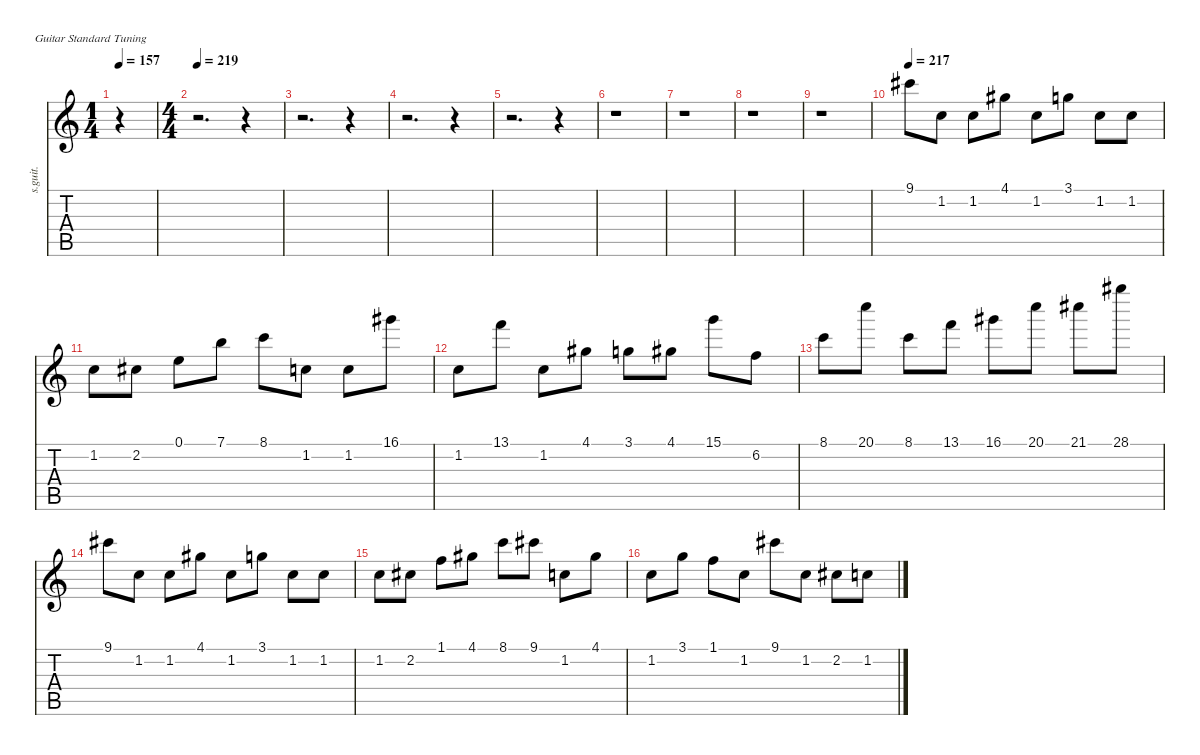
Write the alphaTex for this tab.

\defaultSystemsLayout 4
\hideDynamics
\bracketExtendMode nobrackets
\track ("Synthesizer (Right Hand)" "s.guit.") {instrument lead2sawtooth}
\staff {score tabs}
\tuning (E4 B3 G3 D3 A2 E2)
\displaytranspose 12
\ts (1 4)
\beaming (8 2 2 2 2)
\tempo 157
\clef g2
\ks c
r.4{dy f instrument lead2sawtooth} |
\ts (4 4)
\beaming (8 2 2 2 2)
\tempo 219
r.2{d} r.4 |
r.2{d} r.4 |
r.2{d} r.4 |
r.2{d} r.4 |
r.1 |
r.1 |
r.1 |
r.1 |
\tempo 217
9.1{acc #}.8{lyrics (0 "") lyrics (1 "") lyrics (2 "") lyrics (3 "") lyrics (4 "")} 1.2.8{lyrics (0 "") lyrics (1 "") lyrics (2 "") lyrics (3 "") lyrics (4 "")} 1.2.8{lyrics (0 "") lyrics (1 "") lyrics (2 "") lyrics (3 "") lyrics (4 "")} 4.1{acc #}.8{lyrics (0 "") lyrics (1 "") lyrics (2 "") lyrics (3 "") lyrics (4 "")} 1.2.8{lyrics (0 "") lyrics (1 "") lyrics (2 "") lyrics (3 "") lyrics (4 "")} 3.1.8{lyrics (0 "") lyrics (1 "") lyrics (2 "") lyrics (3 "") lyrics (4 "")} 1.2.8{lyrics (0 "") lyrics (1 "") lyrics (2 "") lyrics (3 "") lyrics (4 "")} 1.2.8{lyrics (0 "") lyrics (1 "") lyrics (2 "") lyrics (3 "") lyrics (4 "")} |
1.2.8{lyrics (0 "") lyrics (1 "") lyrics (2 "") lyrics (3 "") lyrics (4 "")} 2.2{acc #}.8{lyrics (0 "") lyrics (1 "") lyrics (2 "") lyrics (3 "") lyrics (4 "")} 0.1.8{lyrics (0 "") lyrics (1 "") lyrics (2 "") lyrics (3 "") lyrics (4 "")} 7.1.8{lyrics (0 "") lyrics (1 "") lyrics (2 "") lyrics (3 "") lyrics (4 "")} 8.1.8{lyrics (0 "") lyrics (1 "") lyrics (2 "") lyrics (3 "") lyrics (4 "")} 1.2.8{lyrics (0 "") lyrics (1 "") lyrics (2 "") lyrics (3 "") lyrics (4 "")} 1.2.8{lyrics (0 "") lyrics (1 "") lyrics (2 "") lyrics (3 "") lyrics (4 "")} 16.1{acc #}.8{lyrics (0 "") lyrics (1 "") lyrics (2 "") lyrics (3 "") lyrics (4 "")} |
1.2.8{lyrics (0 "") lyrics (1 "") lyrics (2 "") lyrics (3 "") lyrics (4 "")} 13.1.8{lyrics (0 "") lyrics (1 "") lyrics (2 "") lyrics (3 "") lyrics (4 "")} 1.2.8{lyrics (0 "") lyrics (1 "") lyrics (2 "") lyrics (3 "") lyrics (4 "")} 4.1{acc #}.8{lyrics (0 "") lyrics (1 "") lyrics (2 "") lyrics (3 "") lyrics (4 "")} 3.1.8{lyrics (0 "") lyrics (1 "") lyrics (2 "") lyrics (3 "") lyrics (4 "")} 4.1{acc #}.8{lyrics (0 "") lyrics (1 "") lyrics (2 "") lyrics (3 "") lyrics (4 "")} 15.1.8{lyrics (0 "") lyrics (1 "") lyrics (2 "") lyrics (3 "") lyrics (4 "")} 6.2.8{lyrics (0 "") lyrics (1 "") lyrics (2 "") lyrics (3 "") lyrics (4 "")} |
8.1.8{lyrics (0 "") lyrics (1 "") lyrics (2 "") lyrics (3 "") lyrics (4 "")} 20.1.8{lyrics (0 "") lyrics (1 "") lyrics (2 "") lyrics (3 "") lyrics (4 "")} 8.1.8{lyrics (0 "") lyrics (1 "") lyrics (2 "") lyrics (3 "") lyrics (4 "")} 13.1.8{lyrics (0 "") lyrics (1 "") lyrics (2 "") lyrics (3 "") lyrics (4 "")} 16.1{acc #}.8{lyrics (0 "") lyrics (1 "") lyrics (2 "") lyrics (3 "") lyrics (4 "")} 20.1.8{lyrics (0 "") lyrics (1 "") lyrics (2 "") lyrics (3 "") lyrics (4 "")} 21.1{acc #}.8{lyrics (0 "") lyrics (1 "") lyrics (2 "") lyrics (3 "") lyrics (4 "")} 28.1{acc #}.8{lyrics (0 "") lyrics (1 "") lyrics (2 "") lyrics (3 "") lyrics (4 "")} |
9.1{acc #}.8{lyrics (0 "") lyrics (1 "") lyrics (2 "") lyrics (3 "") lyrics (4 "")} 1.2.8{lyrics (0 "") lyrics (1 "") lyrics (2 "") lyrics (3 "") lyrics (4 "")} 1.2.8{lyrics (0 "") lyrics (1 "") lyrics (2 "") lyrics (3 "") lyrics (4 "")} 4.1{acc #}.8{lyrics (0 "") lyrics (1 "") lyrics (2 "") lyrics (3 "") lyrics (4 "")} 1.2.8{lyrics (0 "") lyrics (1 "") lyrics (2 "") lyrics (3 "") lyrics (4 "")} 3.1.8{lyrics (0 "") lyrics (1 "") lyrics (2 "") lyrics (3 "") lyrics (4 "")} 1.2.8{lyrics (0 "") lyrics (1 "") lyrics (2 "") lyrics (3 "") lyrics (4 "")} 1.2.8{lyrics (0 "") lyrics (1 "") lyrics (2 "") lyrics (3 "") lyrics (4 "")} |
1.2.8{lyrics (0 "") lyrics (1 "") lyrics (2 "") lyrics (3 "") lyrics (4 "")} 2.2{acc #}.8{lyrics (0 "") lyrics (1 "") lyrics (2 "") lyrics (3 "") lyrics (4 "")} 1.1.8{lyrics (0 "") lyrics (1 "") lyrics (2 "") lyrics (3 "") lyrics (4 "")} 4.1{acc #}.8{lyrics (0 "") lyrics (1 "") lyrics (2 "") lyrics (3 "") lyrics (4 "")} 8.1.8{lyrics (0 "") lyrics (1 "") lyrics (2 "") lyrics (3 "") lyrics (4 "")} 9.1{acc #}.8{lyrics (0 "") lyrics (1 "") lyrics (2 "") lyrics (3 "") lyrics (4 "")} 1.2.8{lyrics (0 "") lyrics (1 "") lyrics (2 "") lyrics (3 "") lyrics (4 "")} 4.1{acc #}.8{lyrics (0 "") lyrics (1 "") lyrics (2 "") lyrics (3 "") lyrics (4 "")} |
1.2.8{lyrics (0 "") lyrics (1 "") lyrics (2 "") lyrics (3 "") lyrics (4 "")} 3.1.8{lyrics (0 "") lyrics (1 "") lyrics (2 "") lyrics (3 "") lyrics (4 "")} 1.1.8{lyrics (0 "") lyrics (1 "") lyrics (2 "") lyrics (3 "") lyrics (4 "")} 1.2.8{lyrics (0 "") lyrics (1 "") lyrics (2 "") lyrics (3 "") lyrics (4 "")} 9.1{acc #}.8{lyrics (0 "") lyrics (1 "") lyrics (2 "") lyrics (3 "") lyrics (4 "")} 1.2.8{lyrics (0 "") lyrics (1 "") lyrics (2 "") lyrics (3 "") lyrics (4 "")} 2.2{acc #}.8{lyrics (0 "") lyrics (1 "") lyrics (2 "") lyrics (3 "") lyrics (4 "")} 1.2.8{lyrics (0 "") lyrics (1 "") lyrics (2 "") lyrics (3 "") lyrics (4 "")}
